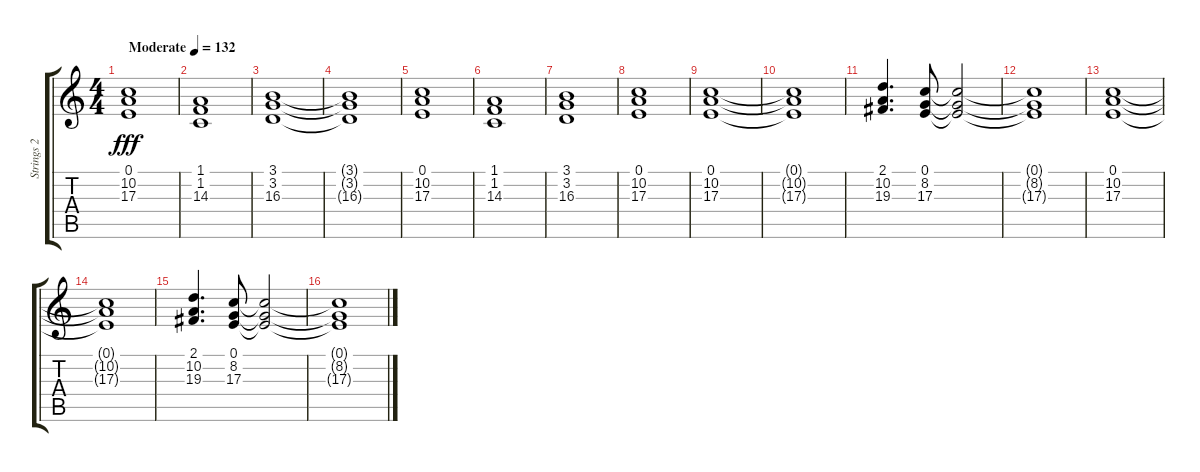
\track ("Strings 2" "Strings 2") {instrument stringensemble1}
\staff {score tabs}
\tuning (E4 B3 G3 D3 A2 E2) {hide}
\ts (4 4)
\tempo (132 "Moderate")
\clef g2
\ks c
(0.1 10.2 17.3).1{dy fff instrument stringensemble1} |
(1.1 1.2 14.3).1 |
(3.1 3.2 16.3).1 |
(3.1{t} 3.2{t} 16.3{t}).1 |
(0.1 10.2 17.3).1 |
(1.1 1.2 14.3).1 |
(3.1 3.2 16.3).1 |
(0.1 10.2 17.3).1 |
(0.1 10.2 17.3).1 |
(0.1{t} 10.2{t} 17.3{t}).1 |
(2.1 10.2 19.3).4{d} (0.1 8.2 17.3).8 (0.1{t} 8.2{t} 17.3{t}).2 |
(0.1{t} 8.2{t} 17.3{t}).1 |
(0.1 10.2 17.3).1 |
(0.1{t} 10.2{t} 17.3{t}).1 |
(2.1 10.2 19.3).4{d} (0.1 8.2 17.3).8 (0.1{t} 8.2{t} 17.3{t}).2 |
(0.1{t} 8.2{t} 17.3{t}).1
